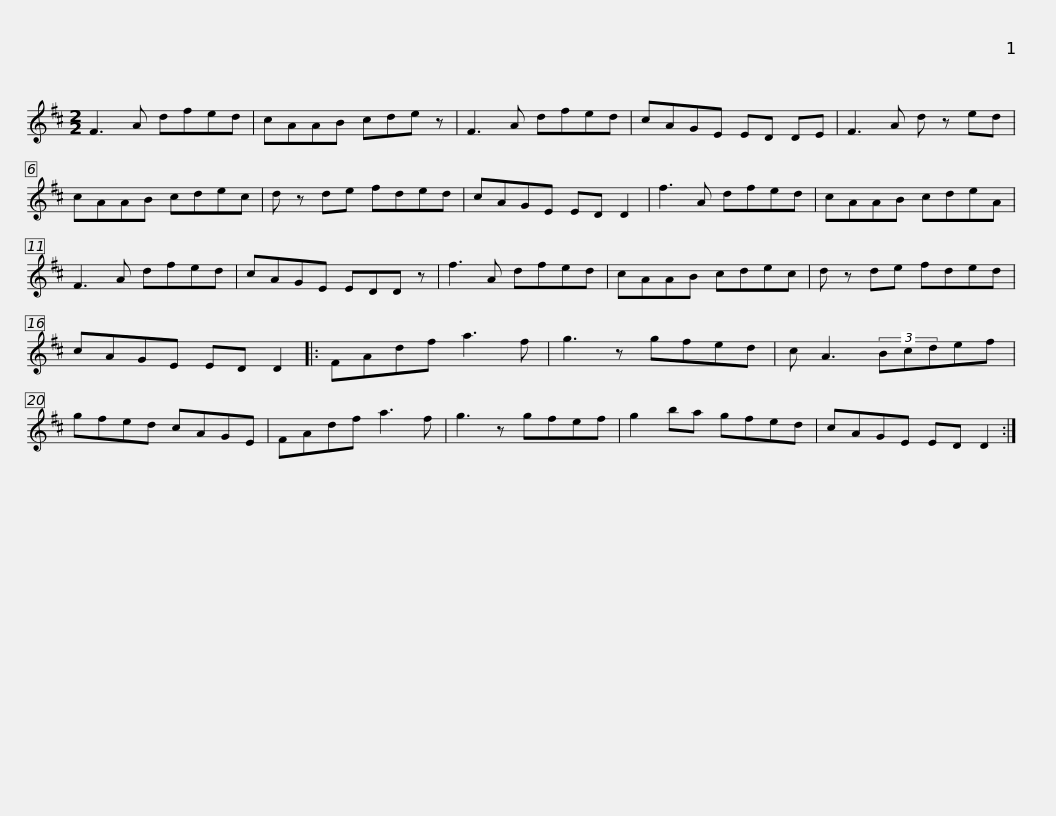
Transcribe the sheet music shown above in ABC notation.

X:1
L:1/8
M:2/2
I:linebreak $
K:D
V:1 treble
V:1
 F3 A dfed | cAAB cde z | F3 A dfed | cAGE ED DE | F3 A d z ed | %5
 cAAB cdec |$ d z de fded | cAGE ED D2 | f3 A dfed | cAAB cdeA | %10
 F3 A dfed | cAGE EDD z |$ f3 A dfed | cAAB cdec | d z de fded | %15
 cAGE ED D2 |: FAdf a3 f | g3 z gfed |$ c A3 (3Bcdef | gfed cAGE | %20
 FAdf a3 f | g3 z gfef | g2 ba gfed | cAGE ED D2 :| %24
